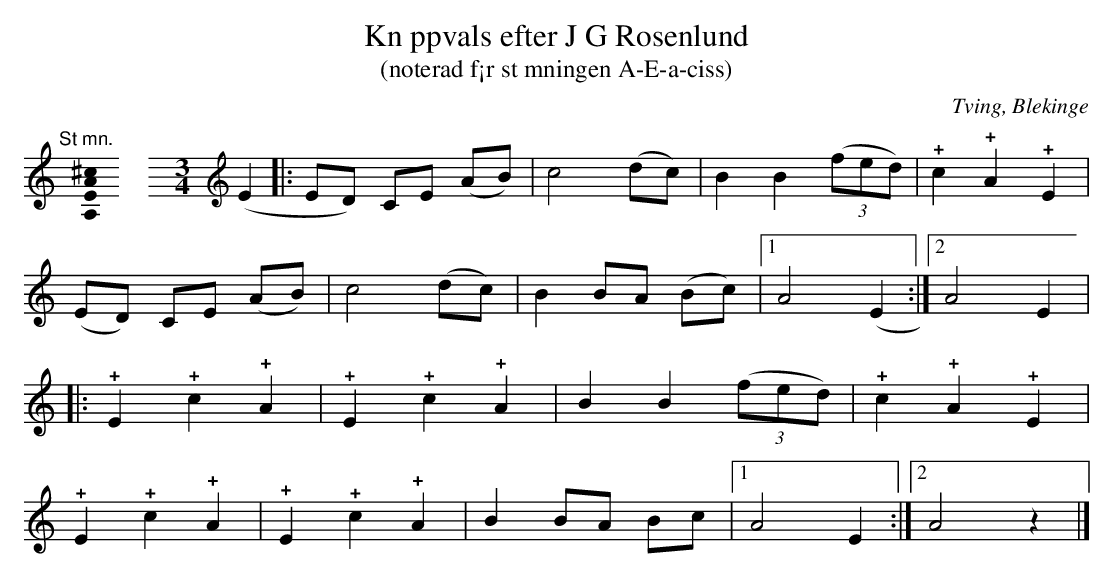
X:1
T:Kn ppvals efter J G Rosenlund
T:(noterad f¡r st mningen A-E-a-ciss)
O:Tving, Blekinge
L:1/4
U:o=+open+
M:none
K:C
"@-20,30 St mn."[A,EA^c]0 \
[M:3/4]\
[K:C clef=treble]\
(E |: E/D/) C/E/ (A/B/) | c2 (d/c/) | B B ((3f/e/d/) | !+!c !+!A !+!E |
     (E/D/) C/E/ (A/B/) | c2 (d/c/) | B B/A/ (B/c/) |1 A2 (E :|2 A2 E |
|: !+!E !+!c !+!A | !+!E !+!c !+!A | B B ((3f/e/d/) | !+!c !+!A !+!E |
   !+!E !+!c !+!A | !+!E !+!c !+!A | B B/A/ B/c/ |1 A2 E :|2 A2 z |]
